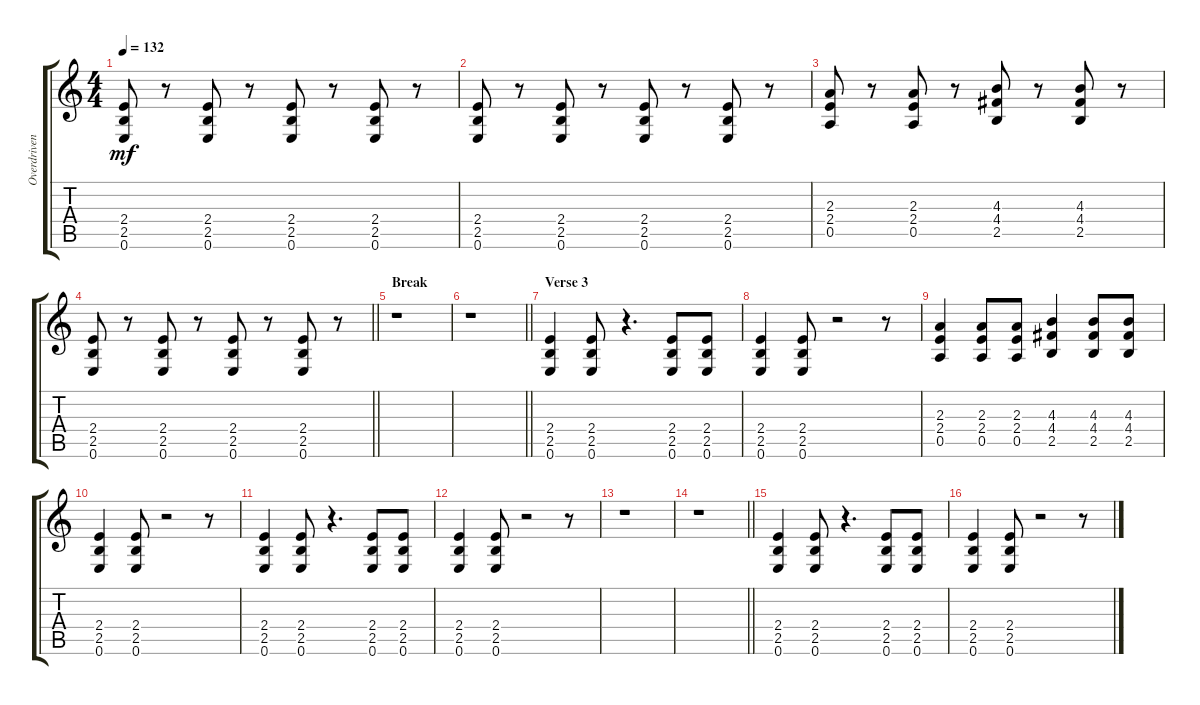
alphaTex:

\track ("Overdriven Guitar" "Overdriven") {instrument overdrivenguitar}
\staff {score tabs}
\tuning (E4 B3 G3 D3 A2 E2) {hide}
\ts (4 4)
\tempo 132
\clef g2
\ks c
(2.4 2.5 0.6).8{dy mf} r.8 (2.4 2.5 0.6).8 r.8 (2.4 2.5 0.6).8 r.8 (2.4 2.5 0.6).8 r.8 |
(2.4 2.5 0.6).8 r.8 (2.4 2.5 0.6).8 r.8 (2.4 2.5 0.6).8 r.8 (2.4 2.5 0.6).8 r.8 |
(2.3 2.4 0.5).8 r.8 (2.3 2.4 0.5).8 r.8 (4.3 4.4 2.5).8 r.8 (4.3 4.4 2.5).8 r.8 |
\barLineRight lightlight
(2.4 2.5 0.6).8 r.8 (2.4 2.5 0.6).8 r.8 (2.4 2.5 0.6).8 r.8 (2.4 2.5 0.6).8 r.8 |
\section ("" "Break")
r.1 |
\barLineRight lightlight
r.1 |
\section ("" "Verse 3")
(2.4 2.5 0.6).4 (2.4 2.5 0.6).8 r.4{d} (2.4 2.5 0.6).8 (2.4 2.5 0.6).8 |
(2.4 2.5 0.6).4 (2.4 2.5 0.6).8 r.2 r.8 |
(2.3 2.4 0.5).4 (2.3 2.4 0.5).8 (2.3 2.4 0.5).8 (4.3 4.4 2.5).4 (4.3 4.4 2.5).8 (4.3 4.4 2.5).8 |
(2.4 2.5 0.6).4 (2.4 2.5 0.6).8 r.2 r.8 |
(2.4 2.5 0.6).4 (2.4 2.5 0.6).8 r.4{d} (2.4 2.5 0.6).8 (2.4 2.5 0.6).8 |
(2.4 2.5 0.6).4 (2.4 2.5 0.6).8 r.2 r.8 |
r.1 |
\barLineRight lightlight
r.1 |
(2.4 2.5 0.6).4 (2.4 2.5 0.6).8 r.4{d} (2.4 2.5 0.6).8 (2.4 2.5 0.6).8 |
(2.4 2.5 0.6).4 (2.4 2.5 0.6).8 r.2 r.8
